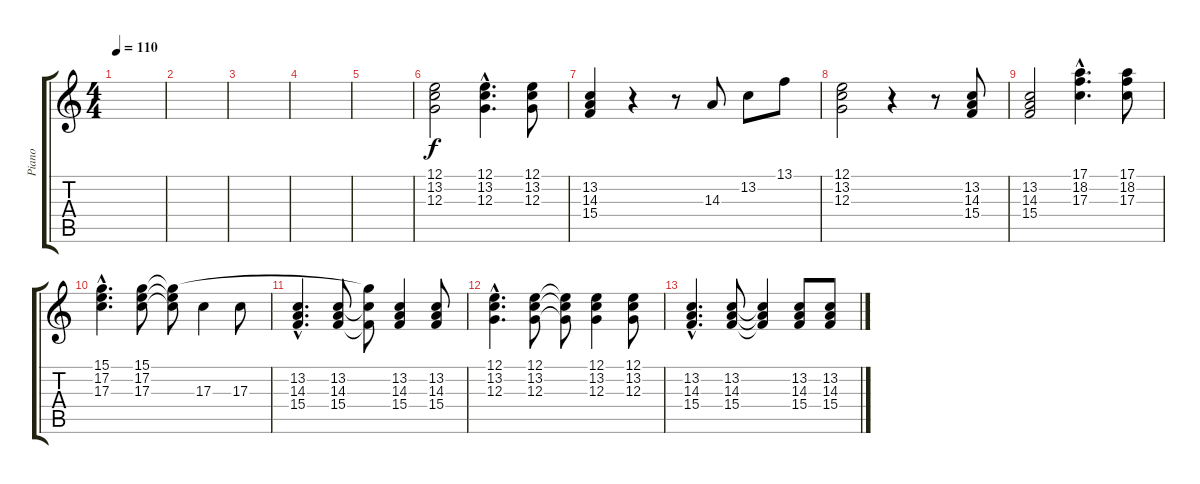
\track ("Piano" "Piano") {instrument electricpiano1}
\staff {score tabs}
\tuning (E4 B3 G3 D3 A2 E2) {hide}
\ts (4 4)
\tempo 110
\clef g2
\ks c
|
|
|
|
|
(12.1 13.2 12.3).2 (12.1{hac} 13.2{hac} 12.3{hac}).4{d} (12.1 13.2 12.3).8 |
(13.2 14.3 15.4).4 r.4 r.8 14.3.8 13.2.8 13.1.8 |
(12.1 13.2 12.3).2 r.4 r.8 (13.2 14.3 15.4).8 |
(13.2 14.3 15.4).2 (17.1{hac} 18.2{hac} 17.3{hac}).4{d} (17.1 18.2 17.3).8 |
(15.1{hac} 17.2{hac} 17.3{hac}).4{d} (15.1 17.2 17.3).8 (15.1{t} 17.2{t} 17.3{t}).8 17.3.4 17.3.8 |
(13.2{hac} 14.3{hac} 15.4{hac}).4{d} (13.2 14.3 15.4).8 (15.1{t} 13.2{t} 15.4{t}).8 (13.2 14.3 15.4).4 (13.2 14.3 15.4).8 |
(12.1{hac} 13.2{hac} 12.3{hac}).4{d} (12.1 13.2 12.3).8 (12.1{t} 13.2{t} 12.3{t}).8 (12.1 13.2 12.3).4 (12.1 13.2 12.3).8 |
(13.2{hac} 14.3{hac} 15.4{hac}).4{d} (13.2 14.3 15.4).8 (13.2{t} 14.3{t} 15.4{t}).4 (13.2 14.3 15.4).8 (13.2 14.3 15.4).8
